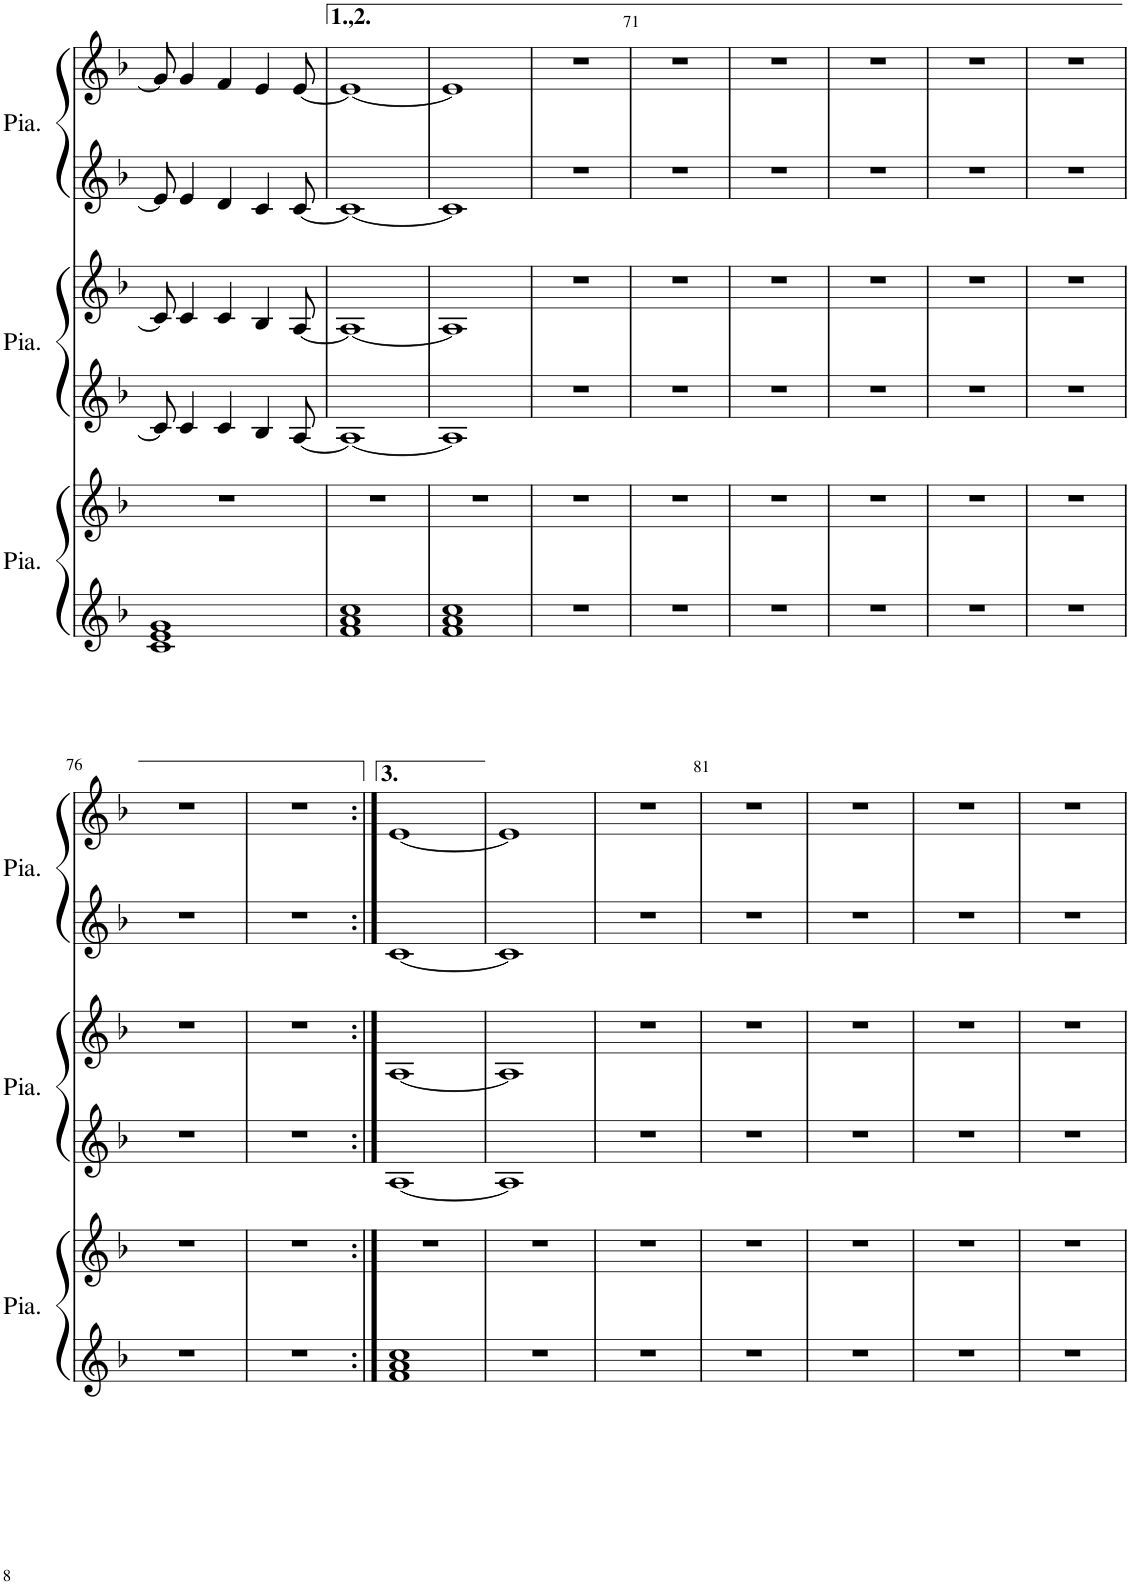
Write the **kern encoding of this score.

**kern	**kern	**kern	**kern	**kern	**kern
*part3	*part3	*part2	*part2	*part1	*part1
*staff6	*staff5	*staff4	*staff3	*staff2	*staff1
*I"Piano	*	*I"Piano	*	*I"Piano	*
*I'Pia.	*	*I'Pia.	*	*I'Pia.	*
!!LO:PB:g=z
*clefG2	*clefG2	*clefG2	*clefG2	*clefG2	*clefG2
*k[b-]	*k[b-]	*k[b-]	*k[b-]	*k[b-]	*k[b-]
*M2/2	*M2/2	*M2/2	*M2/2	*M2/2	*M2/2
*met(c|)	*met(c|)	*met(c|)	*met(c|)	*met(c|)	*met(c|)
=67	=67	=67	=67	=67	=67
1c 1e 1g	1r	8c/]	8c/]	8e/]	8g/]
.	.	4c/	4c/	4e/	4g/
.	.	4c/	4c/	4d/	4f/
.	.	4B-/	4B-/	4c/	4e/
.	.	[8A/	[8A/	[8c/	[8e/
=68	=68	=68	=68	=68	=68
1f 1a 1cc	1r	1A_	1A_	1c_	1e_
=69	=69	=69	=69	=69	=69
1f 1a 1cc	1r	1A]	1A]	1c]	1e]
=70	=70	=70	=70	=70	=70
1r	1r	1r	1r	1r	1r
=71	=71	=71	=71	=71	=71
1r	1r	1r	1r	1r	1r
=72	=72	=72	=72	=72	=72
1r	1r	1r	1r	1r	1r
=73	=73	=73	=73	=73	=73
1r	1r	1r	1r	1r	1r
=74	=74	=74	=74	=74	=74
1r	1r	1r	1r	1r	1r
=75	=75	=75	=75	=75	=75
1r	1r	1r	1r	1r	1r
!!LO:LB:g=z
=76	=76	=76	=76	=76	=76
1r	1r	1r	1r	1r	1r
=77	=77	=77	=77	=77	=77
1r	1r	1r	1r	1r	1r
=78:|!	=78:|!	=78:|!	=78:|!	=78:|!	=78:|!
1f 1a 1cc	1r	[1A	[1A	[1c	[1e
=79	=79	=79	=79	=79	=79
1r	1r	1A]	1A]	1c]	1e]
=80	=80	=80	=80	=80	=80
1r	1r	1r	1r	1r	1r
=81	=81	=81	=81	=81	=81
1r	1r	1r	1r	1r	1r
=82	=82	=82	=82	=82	=82
1r	1r	1r	1r	1r	1r
=83	=83	=83	=83	=83	=83
1r	1r	1r	1r	1r	1r
=84	=84	=84	=84	=84	=84
1r	1r	1r	1r	1r	1r
=	=	=	=	=	=
*-	*-	*-	*-	*-	*-
